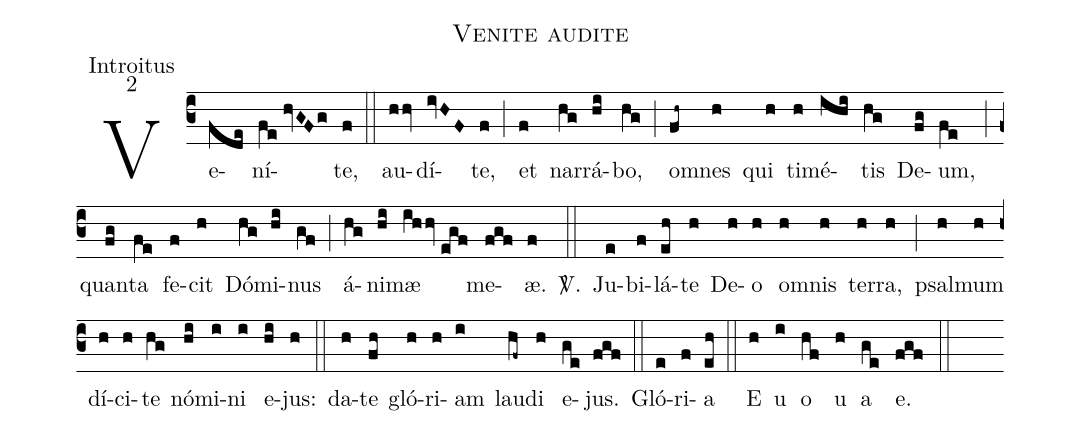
name:Venite audite;
office-part:Introitus;
mode:2;
%%
(c3) Ve(fde)ní(fe//hvGFg)te,(f) (::) au(hhv)dí(ivHF)te,(f) (;) et(f) nar(hg)rá(hi)bo,(hg) (;) o(fh~)mnes(h) qui(h) ti(h)mé(ihi)tis(hg) De(fg)um,(fe) (;) quan(fg)ta(fe) fe(f)cit(h) Dó(hg)mi(hi)nus(gf) (;) á(hg)ni(hi)mæ(ihhv//egf) me(fgf)æ.(f) <sp>V/</sp>.(::) Ju(e)bi(f)lá(eh)te(h) De(h)o(h) o(h)mnis(h) ter(h)ra,(h) (;) psal(h)mum(h) dí(h)ci(h)te(hg) nó(hi)mi(i)ni(i) e(hi)jus:(h) (::) da(h)te(fh) gló(h)ri(h)am(i) lau(hf~)di(h) e(ge)jus.(fgf) (::) Gló(e)ri(f)a(eh) (::) E(h) u(i) o(hf) u(h) a(ge) e.(fgf) (::)
